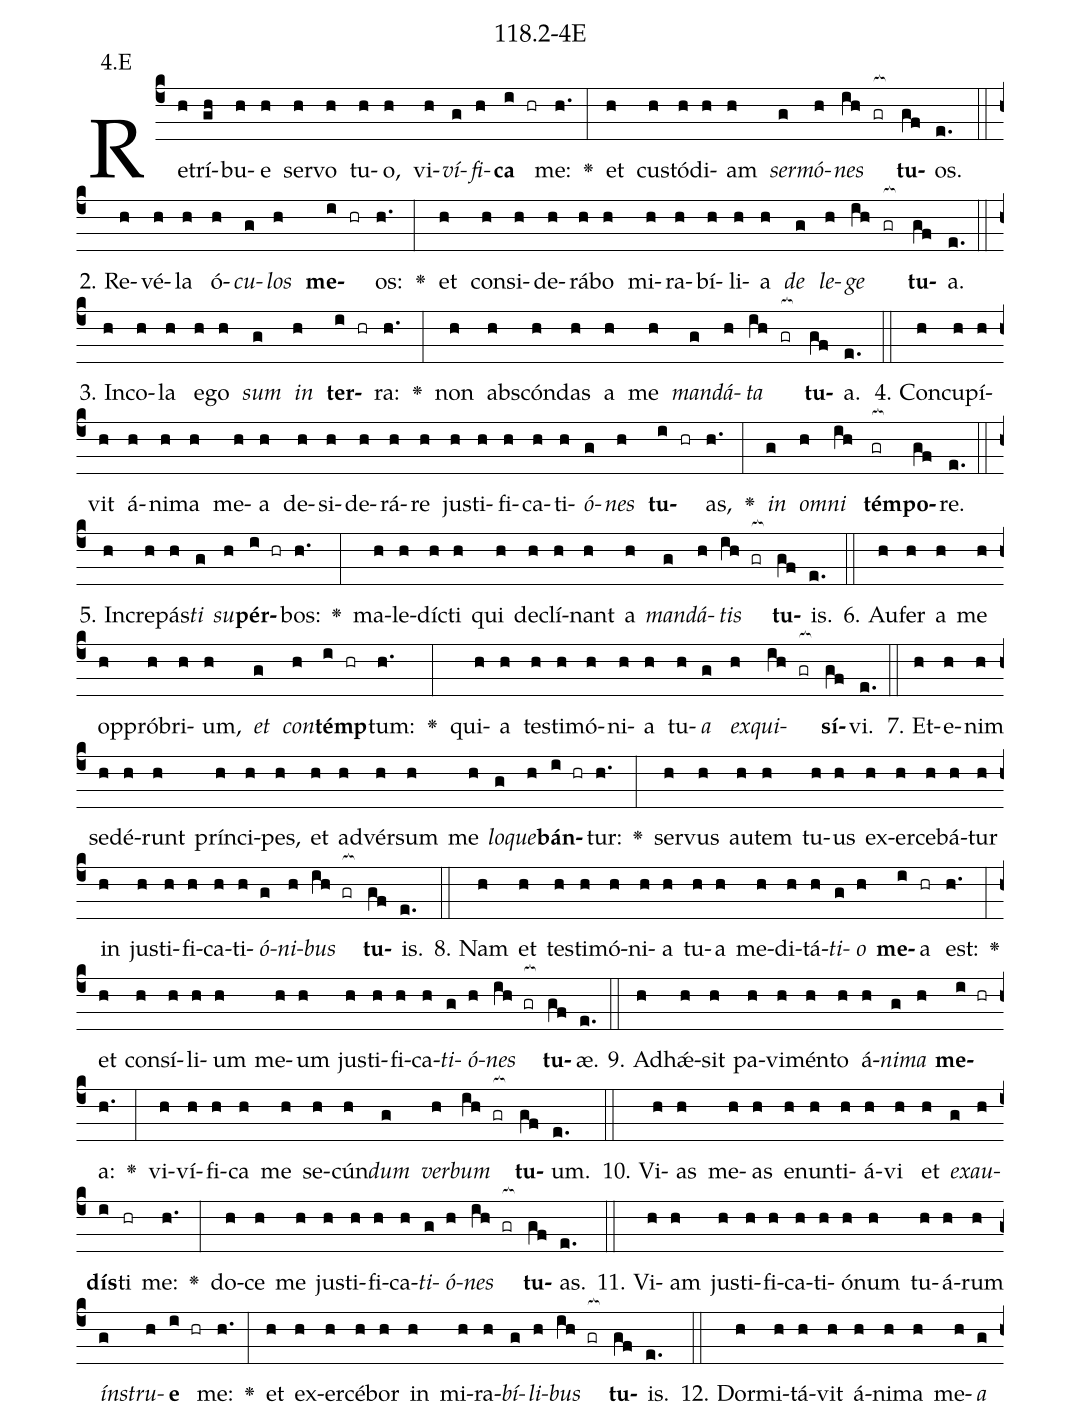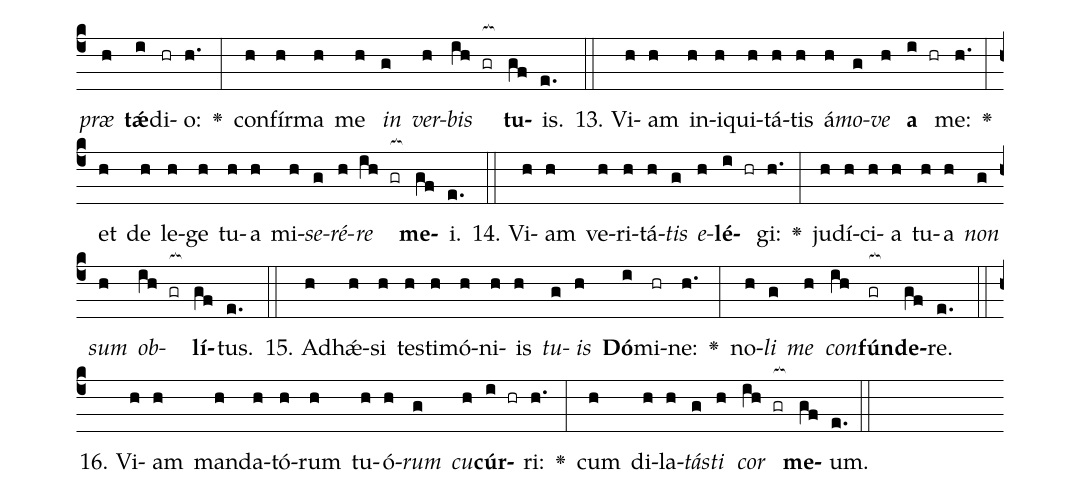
name: 118.2-4E;
annotation: 4.E;
%%
(c4)Re(h)trí(gh)bu(h)e(h) ser(h)vo(h) tu(h)o,(h) vi(h)<i>ví</i>(g)<i>fi</i>(h)<b>ca</b>(i hr) me:(h.) <v>\greheightstar</v>(:) et(h) cus(h)tó(h)di(h)am(h) <i>ser</i>(g)<i>mó</i>(h)<i>nes</i>(ih gr[ocb:1{]) <b>tu</b>(gf[ocb:0}])os.(e.) (::)
2. Re(h)vé(h)la(h) ó(h)<i>cu</i>(g)<i>los</i>(h) <b>me</b>(i hr)os:(h.) <v>\greheightstar</v>(:) et(h) con(h)si(h)de(h)rá(h)bo(h) mi(h)ra(h)bí(h)li(h)a(h) <i>de</i>(g) <i>le</i>(h)<i>ge</i>(ih gr[ocb:1{]) <b>tu</b>(gf[ocb:0}])a.(e.) (::)
3. In(h)co(h)la(h) e(h)go(h) <i>sum</i>(g) <i>in</i>(h) <b>ter</b>(i hr)ra:(h.) <v>\greheightstar</v>(:) non(h) abs(h)cón(h)das(h) a(h) me(h) <i>man</i>(g)<i>dá</i>(h)<i>ta</i>(ih gr[ocb:1{]) <b>tu</b>(gf[ocb:0}])a.(e.) (::)
4. Con(h)cu(h)pí(h)vit(h) á(h)ni(h)ma(h) me(h)a(h) de(h)si(h)de(h)rá(h)re(h) jus(h)ti(h)fi(h)ca(h)ti(h)<i>ó</i>(g)<i>nes</i>(h) <b>tu</b>(i hr)as,(h.) <v>\greheightstar</v>(:) <i>in</i>(g) <i>om</i>(h)<i>ni</i>(ih) <b>tém</b>(gr[ocb:1{])<b>po</b>(gf[ocb:0}])re.(e.) (::)
5. In(h)cre(h)pás(h)<i>ti</i>(g) <i>su</i>(h)<b>pér</b>(i hr)bos:(h.) <v>\greheightstar</v>(:) ma(h)le(h)díc(h)ti(h) qui(h) de(h)clí(h)nant(h) a(h) <i>man</i>(g)<i>dá</i>(h)<i>tis</i>(ih gr[ocb:1{]) <b>tu</b>(gf[ocb:0}])is.(e.) (::)
6. Au(h)fer(h) a(h) me(h) op(h)pró(h)bri(h)um,(h) <i>et</i>(g) <i>con</i>(h)<b>témp</b>(i hr)tum:(h.) <v>\greheightstar</v>(:) qui(h)a(h) tes(h)ti(h)mó(h)ni(h)a(h) tu(h)<i>a</i>(g) <i>ex</i>(h)<i>qui</i>(ih gr[ocb:1{])<b>sí</b>(gf[ocb:0}])vi.(e.) (::)
7. Et(h)e(h)nim(h) se(h)dé(h)runt(h) prín(h)ci(h)pes,(h) et(h) ad(h)vér(h)sum(h) me(h) <i>lo</i>(g)<i>que</i>(h)<b>bán</b>(i hr)tur:(h.) <v>\greheightstar</v>(:) ser(h)vus(h) au(h)tem(h) tu(h)us(h) ex(h)er(h)ce(h)bá(h)tur(h) in(h) jus(h)ti(h)fi(h)ca(h)ti(h)<i>ó</i>(g)<i>ni</i>(h)<i>bus</i>(ih gr[ocb:1{]) <b>tu</b>(gf[ocb:0}])is.(e.) (::)
8. Nam(h) et(h) tes(h)ti(h)mó(h)ni(h)a(h) tu(h)a(h) me(h)di(h)tá(h)<i>ti</i>(g)<i>o</i>(h) <b>me</b>(i)a(hr) est:(h.) <v>\greheightstar</v>(:) et(h) con(h)sí(h)li(h)um(h) me(h)um(h) jus(h)ti(h)fi(h)ca(h)<i>ti</i>(g)<i>ó</i>(h)<i>nes</i>(ih gr[ocb:1{]) <b>tu</b>(gf[ocb:0}])æ.(e.) (::)
9. Ad(h)hǽ(h)sit(h) pa(h)vi(h)mén(h)to(h) á(h)<i>ni</i>(g)<i>ma</i>(h) <b>me</b>(i hr)a:(h.) <v>\greheightstar</v>(:) vi(h)ví(h)fi(h)ca(h) me(h) se(h)cún(h)<i>dum</i>(g) <i>ver</i>(h)<i>bum</i>(ih gr[ocb:1{]) <b>tu</b>(gf[ocb:0}])um.(e.) (::)
10. Vi(h)as(h) me(h)as(h) e(h)nun(h)ti(h)á(h)vi(h) et(h) <i>ex</i>(g)<i>au</i>(h)<b>dís</b>(i)ti(hr) me:(h.) <v>\greheightstar</v>(:) do(h)ce(h) me(h) jus(h)ti(h)fi(h)ca(h)<i>ti</i>(g)<i>ó</i>(h)<i>nes</i>(ih gr[ocb:1{]) <b>tu</b>(gf[ocb:0}])as.(e.) (::)
11. Vi(h)am(h) jus(h)ti(h)fi(h)ca(h)ti(h)ó(h)num(h) tu(h)á(h)rum(h) <i>ín</i>(g)<i>stru</i>(h)<b>e</b>(i hr) me:(h.) <v>\greheightstar</v>(:) et(h) ex(h)er(h)cé(h)bor(h) in(h) mi(h)ra(h)<i>bí</i>(g)<i>li</i>(h)<i>bus</i>(ih gr[ocb:1{]) <b>tu</b>(gf[ocb:0}])is.(e.) (::)
12. Dor(h)mi(h)tá(h)vit(h) á(h)ni(h)ma(h) me(h)<i>a</i>(g) <i>præ</i>(h) <b>tǽ</b>(i)di(hr)o:(h.) <v>\greheightstar</v>(:) con(h)fír(h)ma(h) me(h) <i>in</i>(g) <i>ver</i>(h)<i>bis</i>(ih gr[ocb:1{]) <b>tu</b>(gf[ocb:0}])is.(e.) (::)
13. Vi(h)am(h) in(h)i(h)qui(h)tá(h)tis(h) á(h)<i>mo</i>(g)<i>ve</i>(h) <b>a</b>(i hr) me:(h.) <v>\greheightstar</v>(:) et(h) de(h) le(h)ge(h) tu(h)a(h) mi(h)<i>se</i>(g)<i>ré</i>(h)<i>re</i>(ih gr[ocb:1{]) <b>me</b>(gf[ocb:0}])i.(e.) (::)
14. Vi(h)am(h) ve(h)ri(h)tá(h)<i>tis</i>(g) <i>e</i>(h)<b>lé</b>(i hr)gi:(h.) <v>\greheightstar</v>(:) ju(h)dí(h)ci(h)a(h) tu(h)a(h) <i>non</i>(g) <i>sum</i>(h) <i>ob</i>(ih gr[ocb:1{])<b>lí</b>(gf[ocb:0}])tus.(e.) (::)
15. Ad(h)hǽ(h)si(h) tes(h)ti(h)mó(h)ni(h)is(h) <i>tu</i>(g)<i>is</i>(h) <b>Dó</b>(i)mi(hr)ne:(h.) <v>\greheightstar</v>(:) no(h)<i>li</i>(g) <i>me</i>(h) <i>con</i>(ih)<b>fún</b>(gr[ocb:1{])<b>de</b>(gf[ocb:0}])re.(e.) (::)
16. Vi(h)am(h) man(h)da(h)tó(h)rum(h) tu(h)ó(h)<i>rum</i>(g) <i>cu</i>(h)<b>cúr</b>(i hr)ri:(h.) <v>\greheightstar</v>(:) cum(h) di(h)la(h)<i>tás</i>(g)<i>ti</i>(h) <i>cor</i>(ih gr[ocb:1{]) <b>me</b>(gf[ocb:0}])um.(e.) (::)
